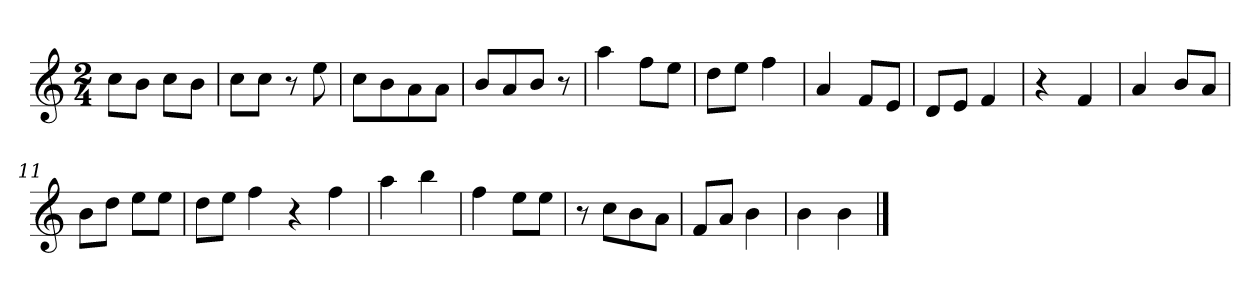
**kern
*part1
*staff1
*clefG2
*k[]
*C:
*M2/4
=1
8ccL
8bJ
8ccL
8bJ
=2
8ccL
8ccJ
8r
8ee
=3
8ccL
8b
8a
8aJ
=4
8bL
8a
8bJ
8r
=5
4aa
8ffL
8eeJ
=6
8ddL
8eeJ
4ff
=7
4a
8fL
8eJ
=8
8dL
8eJ
4f
=9
4r
4f
=10
4a
8bL
8aJ
=11
8bL
8ddJ
8eeL
8eeJ
=12
8ddL
8eeJ
4ff
4r
4ff
=14
4aa
4bb
=15
4ff
8eeL
8eeJ
=16
8r
8ccL
8b
8aJ
=17
8fL
8aJ
4b
=18
4b
4b
==
*-
